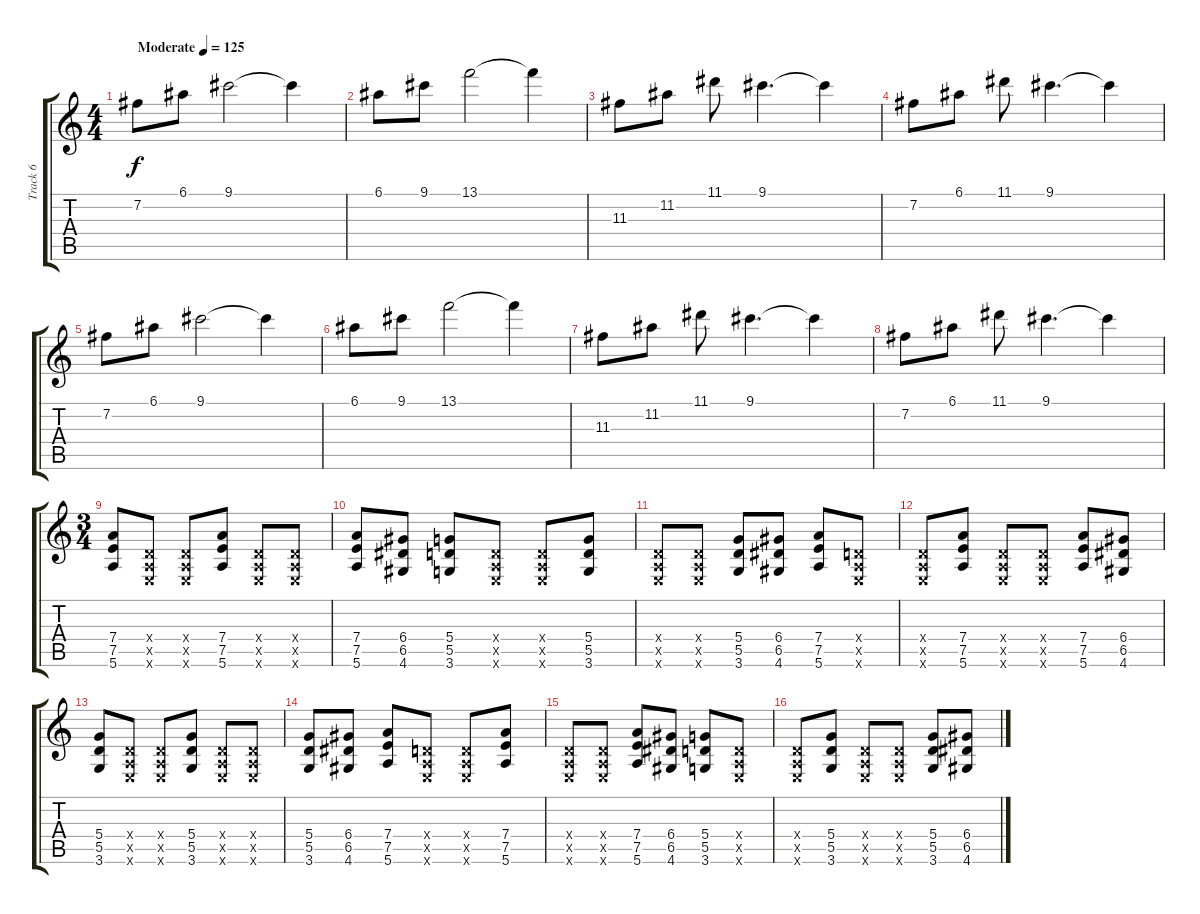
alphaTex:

\track ("Track 6" "Track 6") {instrument overdrivenguitar}
\staff {score tabs}
\tuning (E4 B3 G3 D3 A2 E2) {hide}
\ts (4 4)
\tempo (125 "Moderate")
\clef g2
\ks c
7.2.8{dy f instrument overdrivenguitar} 6.1.8 9.1.2 9.1{t}.4 |
6.1.8 9.1.8 13.1.2 13.1{t}.4 |
11.3.8 11.2.8 11.1.8 9.1.4{d} 9.1{t}.4 |
7.2.8 6.1.8 11.1.8 9.1.4{d} 9.1{t}.4 |
7.2.8 6.1.8 9.1.2 9.1{t}.4 |
6.1.8 9.1.8 13.1.2 13.1{t}.4 |
11.3.8 11.2.8 11.1.8 9.1.4{d} 9.1{t}.4 |
7.2.8 6.1.8 11.1.8 9.1.4{d} 9.1{t}.4 |
\ts (3 4)
(7.4 7.5 5.6).8 (0.4{x} 0.5{x} 0.6{x}).8 (0.4{x} 0.5{x} 0.6{x}).8 (7.4 7.5 5.6).8 (0.4{x} 0.5{x} 0.6{x}).8 (0.4{x} 0.5{x} 0.6{x}).8 |
(7.4 7.5 5.6).8 (6.4 6.5 4.6).8 (5.4 5.5 3.6).8 (0.4{x} 0.5{x} 0.6{x}).8 (0.4{x} 0.5{x} 0.6{x}).8 (5.4 5.5 3.6).8 |
(0.4{x} 0.5{x} 0.6{x}).8 (0.4{x} 0.5{x} 0.6{x}).8 (5.4 5.5 3.6).8 (6.4 6.5 4.6).8 (7.4 7.5 5.6).8 (0.4{x} 0.5{x} 0.6{x}).8 |
(0.4{x} 0.5{x} 0.6{x}).8 (7.4 7.5 5.6).8 (0.4{x} 0.5{x} 0.6{x}).8 (0.4{x} 0.5{x} 0.6{x}).8 (7.4 7.5 5.6).8 (6.4 6.5 4.6).8 |
(5.4 5.5 3.6).8 (0.4{x} 0.5{x} 0.6{x}).8 (0.4{x} 0.5{x} 0.6{x}).8 (5.4 5.5 3.6).8 (0.4{x} 0.5{x} 0.6{x}).8 (0.4{x} 0.5{x} 0.6{x}).8 |
(5.4 5.5 3.6).8 (6.4 6.5 4.6).8 (7.4 7.5 5.6).8 (0.4{x} 0.5{x} 0.6{x}).8 (0.4{x} 0.5{x} 0.6{x}).8 (7.4 7.5 5.6).8 |
(0.4{x} 0.5{x} 0.6{x}).8 (0.4{x} 0.5{x} 0.6{x}).8 (7.4 7.5 5.6).8 (6.4 6.5 4.6).8 (5.4 5.5 3.6).8 (0.4{x} 0.5{x} 0.6{x}).8 |
(0.4{x} 0.5{x} 0.6{x}).8 (5.4 5.5 3.6).8 (0.4{x} 0.5{x} 0.6{x}).8 (0.4{x} 0.5{x} 0.6{x}).8 (5.4 5.5 3.6).8 (6.4 6.5 4.6).8
